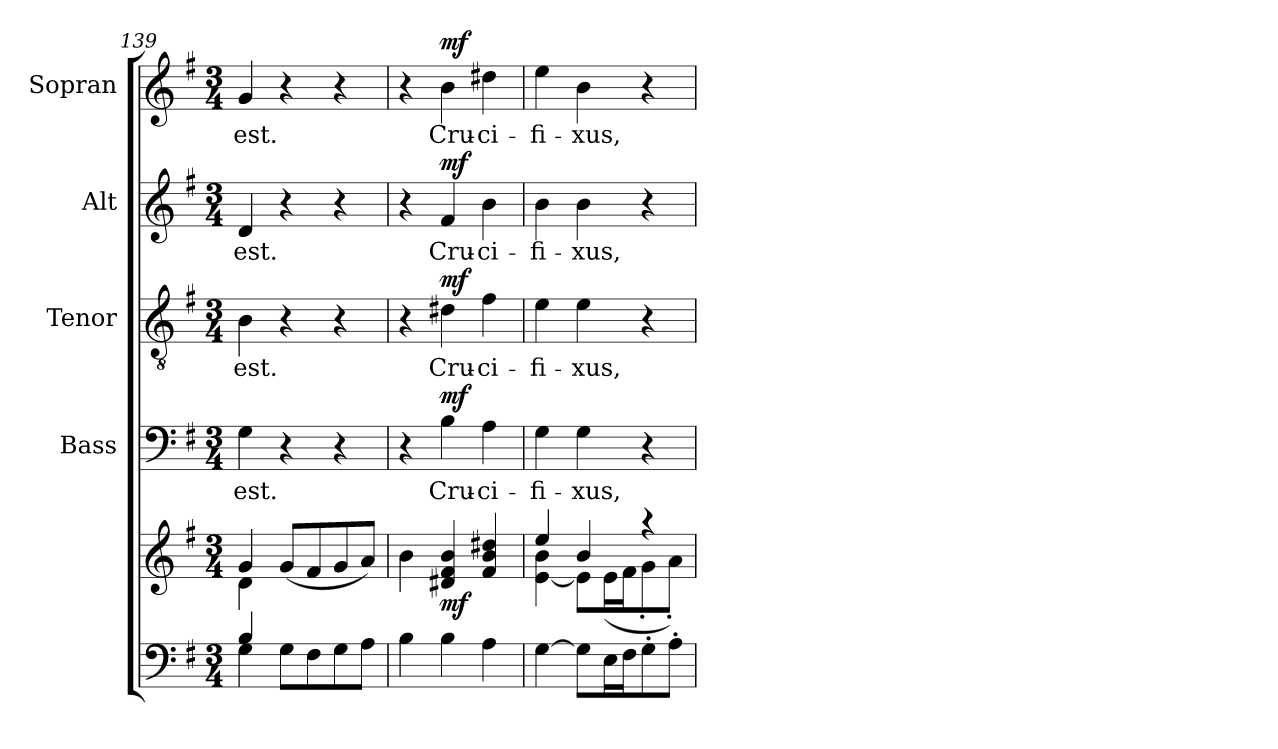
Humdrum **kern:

**kern	**kern	**dynam	**kern	**text	**dynam	**kern	**text	**dynam	**kern	**text	**dynam	**kern	**text	**dynam
*part5	*part5	*part5	*part4	*part4	*part4	*part3	*part3	*part3	*part2	*part2	*part2	*part1	*part1	*part1
*staff6	*staff5	*staff5/6	*staff4	*staff4	*staff4	*staff3	*staff3	*staff3	*staff2	*staff2	*staff2	*staff1	*staff1	*staff1
*	*	*	*I"Bass	*	*	*I"Tenor	*	*	*I"Alt	*	*	*I"Sopran	*	*
*	*	*	*I'B.	*	*	*I'T.	*	*	*I'A.	*	*	*I'S.	*	*
*clefF4	*clefG2	*	*clefF4	*	*	*clefGv2	*	*	*clefG2	*	*	*clefG2	*	*
*k[f#]	*k[f#]	*	*k[f#]	*	*	*k[f#]	*	*	*k[f#]	*	*	*k[f#]	*	*
*G:	*G:	*	*G:	*	*	*G:	*	*	*G:	*	*	*G:	*	*
*M3/4	*M3/4	*	*M3/4	*	*	*M3/4	*	*	*M3/4	*	*	*M3/4	*	*
=139	=139	=139	=139	=139	=139	=139	=139	=139	=139	=139	=139	=139	=139	=139
*^	*^	*	*	*	*	*	*	*	*	*	*	*	*	*
!	!	!	!	!	!	!LO:LY:b	!	!	!LO:LY:b	!	!	!LO:LY:b	!	!	!LO:LY:b	!
4B/	4G\	4g/	4d\	.	4G\	est.	.	4B\	est.	.	4d/	est.	.	4g/	est.	.
2ryy	8G\L	(<8g/L	2ryy	.	4r	.	.	4r	.	.	4r	.	.	4r	.	.
.	8F#\	8f#/	.	.	.	.	.	.	.	.	.	.	.	.	.	.
.	8G\	8g/	.	.	4r	.	.	4r	.	.	4r	.	.	4r	.	.
.	8A\J	8a/J)	.	.	.	.	.	.	.	.	.	.	.	.	.	.
*v	*v	*	*	*	*	*	*	*	*	*	*	*	*	*	*	*
*	*v	*v	*	*	*	*	*	*	*	*	*	*	*	*	*
=140	=140	=140	=140	=140	=140	=140	=140	=140	=140	=140	=140	=140	=140	=140
4B\	4b\	.	4r	.	.	4r	.	.	4r	.	.	4r	.	.
!	!	!LO:DY:b	!	!LO:LY:b	!LO:DY:a	!	!LO:LY:b	!LO:DY:a	!	!LO:LY:b	!LO:DY:a	!	!LO:LY:b	!LO:DY:a
4B\	4d#X/ 4f#/ 4b/	mf	4B\	Cru-	mf	4d#X\	Cru-	mf	4f#/	Cru-	mf	4b\	Cru-	mf
!	!	!	!	!LO:LY:b	!	!	!LO:LY:b	!	!	!LO:LY:b	!	!	!LO:LY:b	!
4A\	4f#/ 4b/ 4dd#X/	.	4A\	-ci-	.	4f#\	-ci-	.	4b\	-ci-	.	4dd#X\	-ci-	.
=141	=141	=141	=141	=141	=141	=141	=141	=141	=141	=141	=141	=141	=141	=141
*	*^	*	*	*	*	*	*	*	*	*	*	*	*	*
!	!	!	!	!	!LO:LY:b	!	!	!LO:LY:b	!	!	!LO:LY:b	!	!	!LO:LY:b	!
[4G\	4ee/	[<4e\ 4b\	.	4G\	-fi-	.	4e\	-fi-	.	4b\	-fi-	.	4ee\	-fi-	.
!	!	!	!	!	!LO:LY:b	!	!	!LO:LY:b	!	!	!LO:LY:b	!	!	!LO:LY:b	!
8G\L]	4b/	8e\L]	.	4G\	-xus,	.	4e\	-xus,	.	4b\	-xus,	.	4b\	-xus,	.
16E\L	.	(>16e\L	.	.	.	.	.	.	.	.	.	.	.	.	.
16F#\J	.	16f#\J	.	.	.	.	.	.	.	.	.	.	.	.	.
8G'>\	4raa	8g'>\	.	4r	.	.	4r	.	.	4r	.	.	4r	.	.
8A'>\J	.	8a'>\J)	.	.	.	.	.	.	.	.	.	.	.	.	.
*	*v	*v	*	*	*	*	*	*	*	*	*	*	*	*	*
=	=	=	=	=	=	=	=	=	=	=	=	=	=	=
*-	*-	*-	*-	*-	*-	*-	*-	*-	*-	*-	*-	*-	*-	*-
